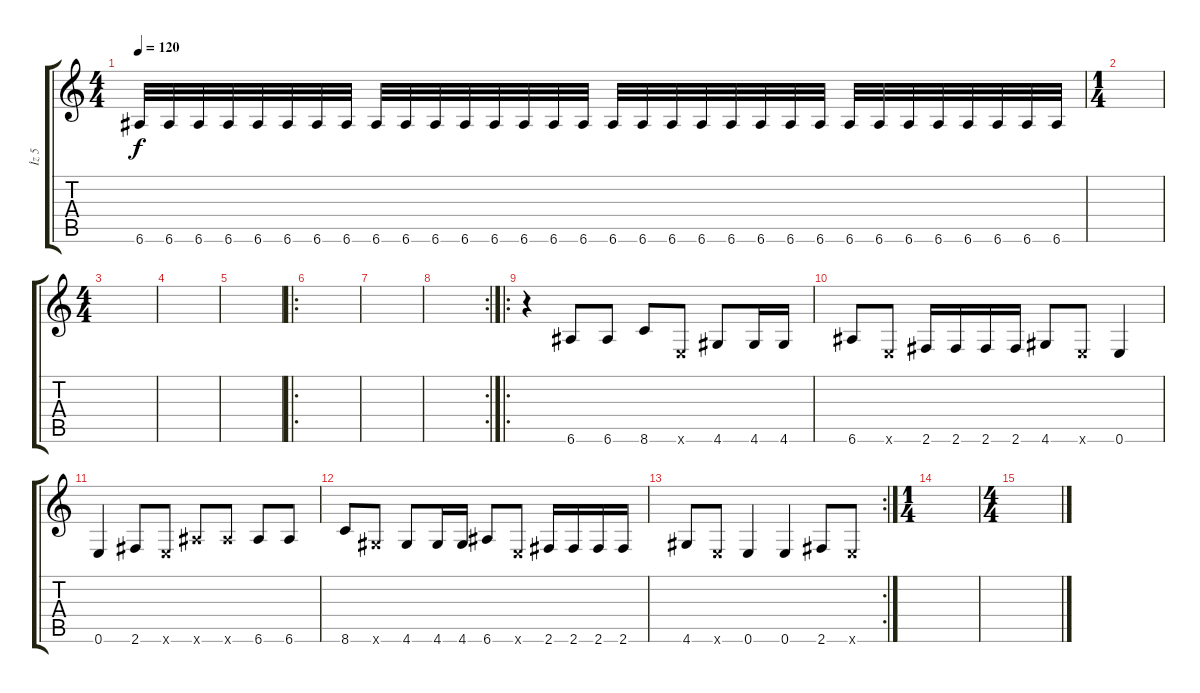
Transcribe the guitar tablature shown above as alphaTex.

\track ("İz 5" "İz 5") {instrument electricguitarclean}
\staff {score tabs}
\tuning (E4 B3 G3 D3 A2 E2) {hide}
\ts (4 4)
\tempo 120
\clef g2
\ks c
6.6.32{dy f} 6.6.32 6.6.32 6.6.32 6.6.32 6.6.32 6.6.32 6.6.32 6.6.32 6.6.32 6.6.32 6.6.32 6.6.32 6.6.32 6.6.32 6.6.32 6.6.32 6.6.32 6.6.32 6.6.32 6.6.32 6.6.32 6.6.32 6.6.32 6.6.32 6.6.32 6.6.32 6.6.32 6.6.32 6.6.32 6.6.32 6.6.32 |
\ts (1 4)
|
\ts (4 4)
|
|
|
\ro
|
|
\rc 2
|
\ro
r.4 6.6.8 6.6.8 8.6.8 0.6{x}.8 4.6.8 4.6.16 4.6.16 |
6.6.8 0.6{x}.8 2.6.16 2.6.16 2.6.16 2.6.16 4.6.8 0.6{x}.8 0.6.4 |
0.6.4 2.6.8 0.6{x}.8 6.6{x}.8 6.6{x}.8 6.6.8 6.6.8 |
8.6.8 4.6{x}.8 4.6.8 4.6.16 4.6.16 6.6.8 0.6{x}.8 2.6.16 2.6.16 2.6.16 2.6.16 |
\rc 2
4.6.8 0.6{x}.8 0.6.4 0.6.4 2.6.8 0.6{x}.8 |
\ts (1 4)
|
\ts (4 4)
